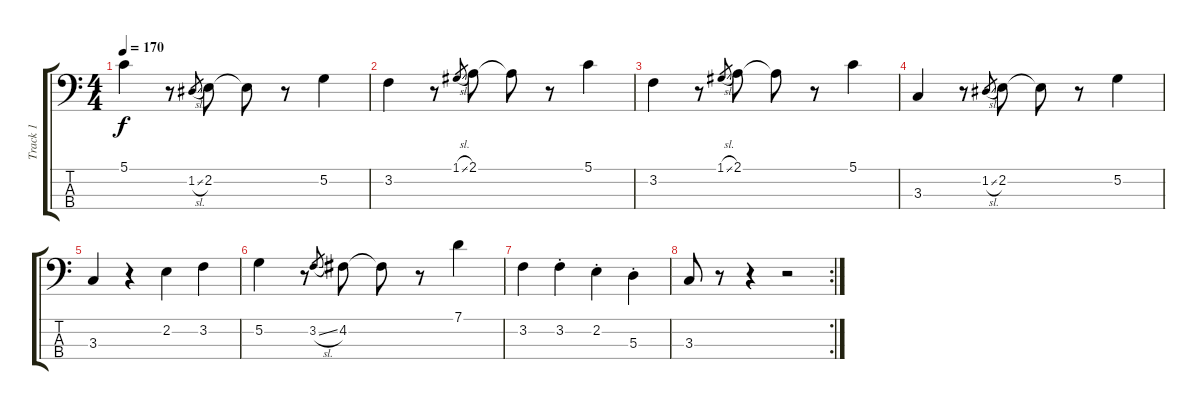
\track ("Track 1" "Track 1") {instrument electricbassfinger}
\staff {score tabs}
\tuning (G2 D2 A1 E1) {hide}
\ts (4 4)
\tempo 170
\clef f4
\ks c
5.1.4{dy f} r.8 1.2{sl}.8{gr} 2.2.8 2.2{t}.8 r.8 5.2.4 |
3.2.4 r.8 1.1{sl}.8{gr} 2.1.8 2.1{t}.8 r.8 5.1.4 |
3.2.4 r.8 1.1{sl}.8{gr} 2.1.8 2.1{t}.8 r.8 5.1.4 |
3.3.4 r.8 1.2{sl}.8{gr} 2.2.8 2.2{t}.8 r.8 5.2.4 |
3.3.4 r.4 2.2.4 3.2.4 |
5.2.4 r.8 3.2{sl}.8{gr} 4.2.8 4.2{t}.8 r.8 7.1.4 |
3.2.4 3.2{st}.4 2.2{st}.4 5.3{st}.4 |
\rc 2
3.3.8 r.8 r.4 r.2
